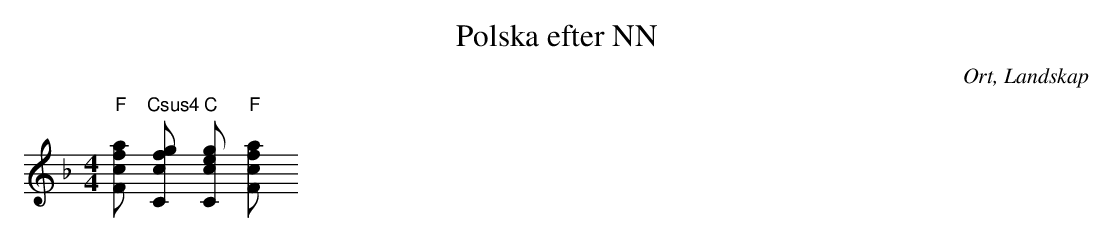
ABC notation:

X:1
T:Polska efter NN
O:Ort, Landskap
M:4/4
L:1/8
K: F
"F" [Facf] "Csus4" [Cgcf] "C" [Cgce] "F" [Facf]
